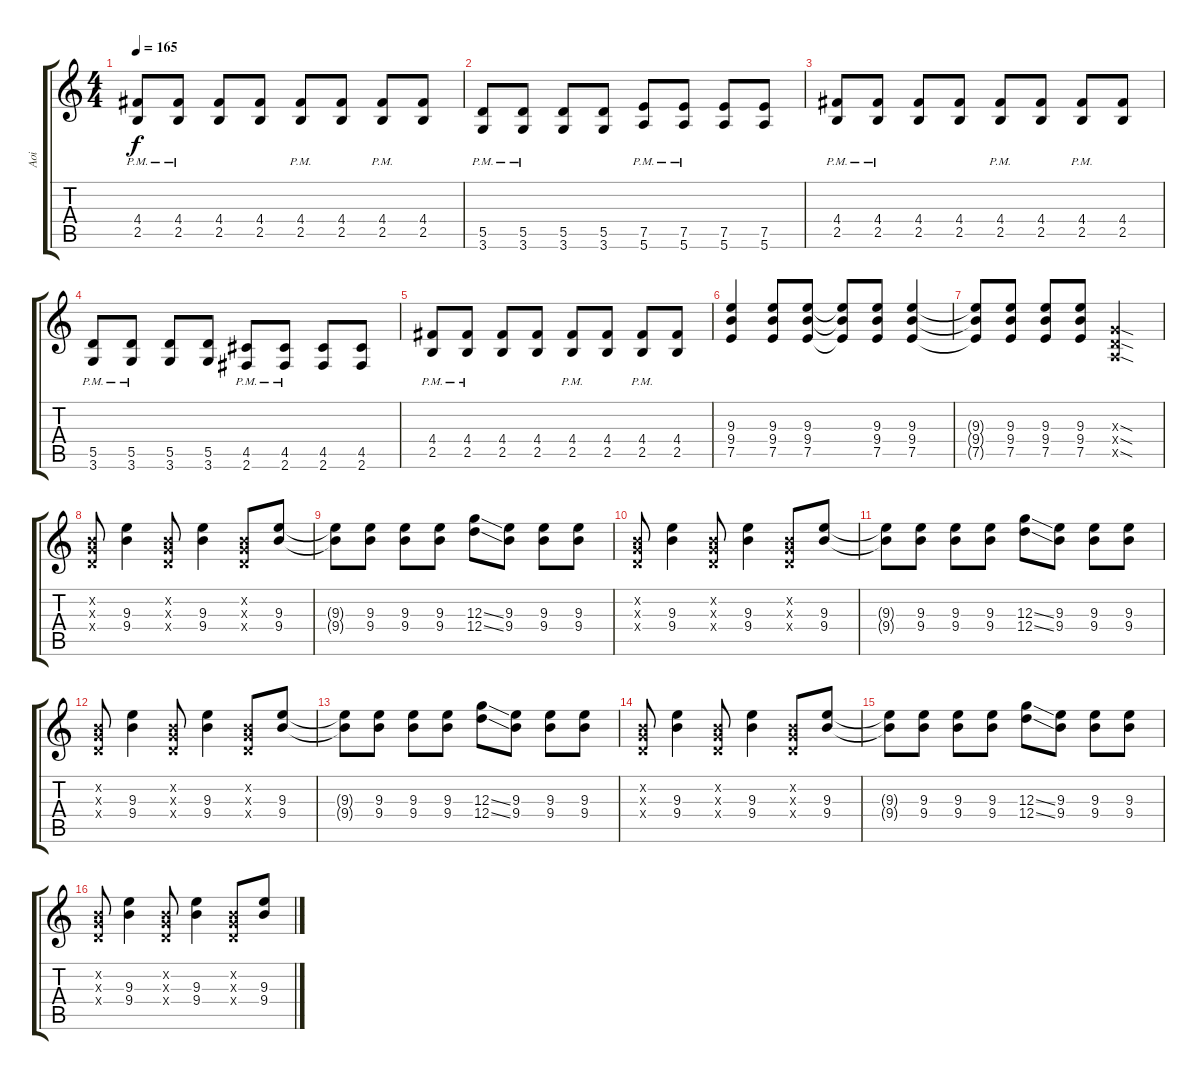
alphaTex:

\track ("Aoi" "Aoi") {instrument distortionguitar}
\staff {score tabs}
\tuning (E4 B3 G3 D3 A2 E2) {hide}
\ts (4 4)
\tempo 165
\clef g2
\ks c
(4.4{pm} 2.5{pm}).8{dy f} (4.4{pm} 2.5{pm}).8 (4.4 2.5).8 (4.4 2.5).8 (4.4{pm} 2.5{pm}).8 (4.4 2.5).8 (4.4{pm} 2.5{pm}).8 (4.4 2.5).8 |
(5.5{pm} 3.6{pm}).8 (5.5{pm} 3.6{pm}).8 (5.5 3.6).8 (5.5 3.6).8 (7.5{pm} 5.6{pm}).8 (7.5{pm} 5.6{pm}).8 (7.5 5.6).8 (7.5 5.6).8 |
(4.4{pm} 2.5{pm}).8 (4.4{pm} 2.5{pm}).8 (4.4 2.5).8 (4.4 2.5).8 (4.4{pm} 2.5{pm}).8 (4.4 2.5).8 (4.4{pm} 2.5{pm}).8 (4.4 2.5).8 |
(5.5{pm} 3.6{pm}).8 (5.5{pm} 3.6{pm}).8 (5.5 3.6).8 (5.5 3.6).8 (4.5{pm} 2.6{pm}).8 (4.5{pm} 2.6{pm}).8 (4.5 2.6).8 (4.5 2.6).8 |
(4.4{pm} 2.5{pm}).8 (4.4{pm} 2.5{pm}).8 (4.4 2.5).8 (4.4 2.5).8 (4.4{pm} 2.5{pm}).8 (4.4 2.5).8 (4.4{pm} 2.5{pm}).8 (4.4 2.5).8 |
(9.3 9.4 7.5).4 (9.3 9.4 7.5).8 (9.3 9.4 7.5).8 (9.3{t} 9.4{t} 7.5{t}).8 (9.3 9.4 7.5).8 (9.3 9.4 7.5).4 |
(9.3{t} 9.4{t} 7.5{t}).8 (9.3 9.4 7.5).8 (9.3 9.4 7.5).8 (9.3 9.4 7.5).8 (0.3{sod x} 0.4{sod x} 0.5{sod x}).2 |
(0.2{x} 0.3{x} 0.4{x}).8 (9.3 9.4).4 (0.2{x} 0.3{x} 0.4{x}).8 (9.3 9.4).4 (0.2{x} 0.3{x} 0.4{x}).8 (9.3 9.4).8 |
(9.3{t} 9.4{t}).8 (9.3 9.4).8 (9.3 9.4).8 (9.3 9.4).8 (12.3{ss} 12.4{ss}).8 (9.3 9.4).8 (9.3 9.4).8 (9.3 9.4).8 |
(0.2{x} 0.3{x} 0.4{x}).8 (9.3 9.4).4 (0.2{x} 0.3{x} 0.4{x}).8 (9.3 9.4).4 (0.2{x} 0.3{x} 0.4{x}).8 (9.3 9.4).8 |
(9.3{t} 9.4{t}).8 (9.3 9.4).8 (9.3 9.4).8 (9.3 9.4).8 (12.3{ss} 12.4{ss}).8 (9.3 9.4).8 (9.3 9.4).8 (9.3 9.4).8 |
(0.2{x} 0.3{x} 0.4{x}).8 (9.3 9.4).4 (0.2{x} 0.3{x} 0.4{x}).8 (9.3 9.4).4 (0.2{x} 0.3{x} 0.4{x}).8 (9.3 9.4).8 |
(9.3{t} 9.4{t}).8 (9.3 9.4).8 (9.3 9.4).8 (9.3 9.4).8 (12.3{ss} 12.4{ss}).8 (9.3 9.4).8 (9.3 9.4).8 (9.3 9.4).8 |
(0.2{x} 0.3{x} 0.4{x}).8 (9.3 9.4).4 (0.2{x} 0.3{x} 0.4{x}).8 (9.3 9.4).4 (0.2{x} 0.3{x} 0.4{x}).8 (9.3 9.4).8 |
(9.3{t} 9.4{t}).8 (9.3 9.4).8 (9.3 9.4).8 (9.3 9.4).8 (12.3{ss} 12.4{ss}).8 (9.3 9.4).8 (9.3 9.4).8 (9.3 9.4).8 |
(0.2{x} 0.3{x} 0.4{x}).8 (9.3 9.4).4 (0.2{x} 0.3{x} 0.4{x}).8 (9.3 9.4).4 (0.2{x} 0.3{x} 0.4{x}).8 (9.3 9.4).8
